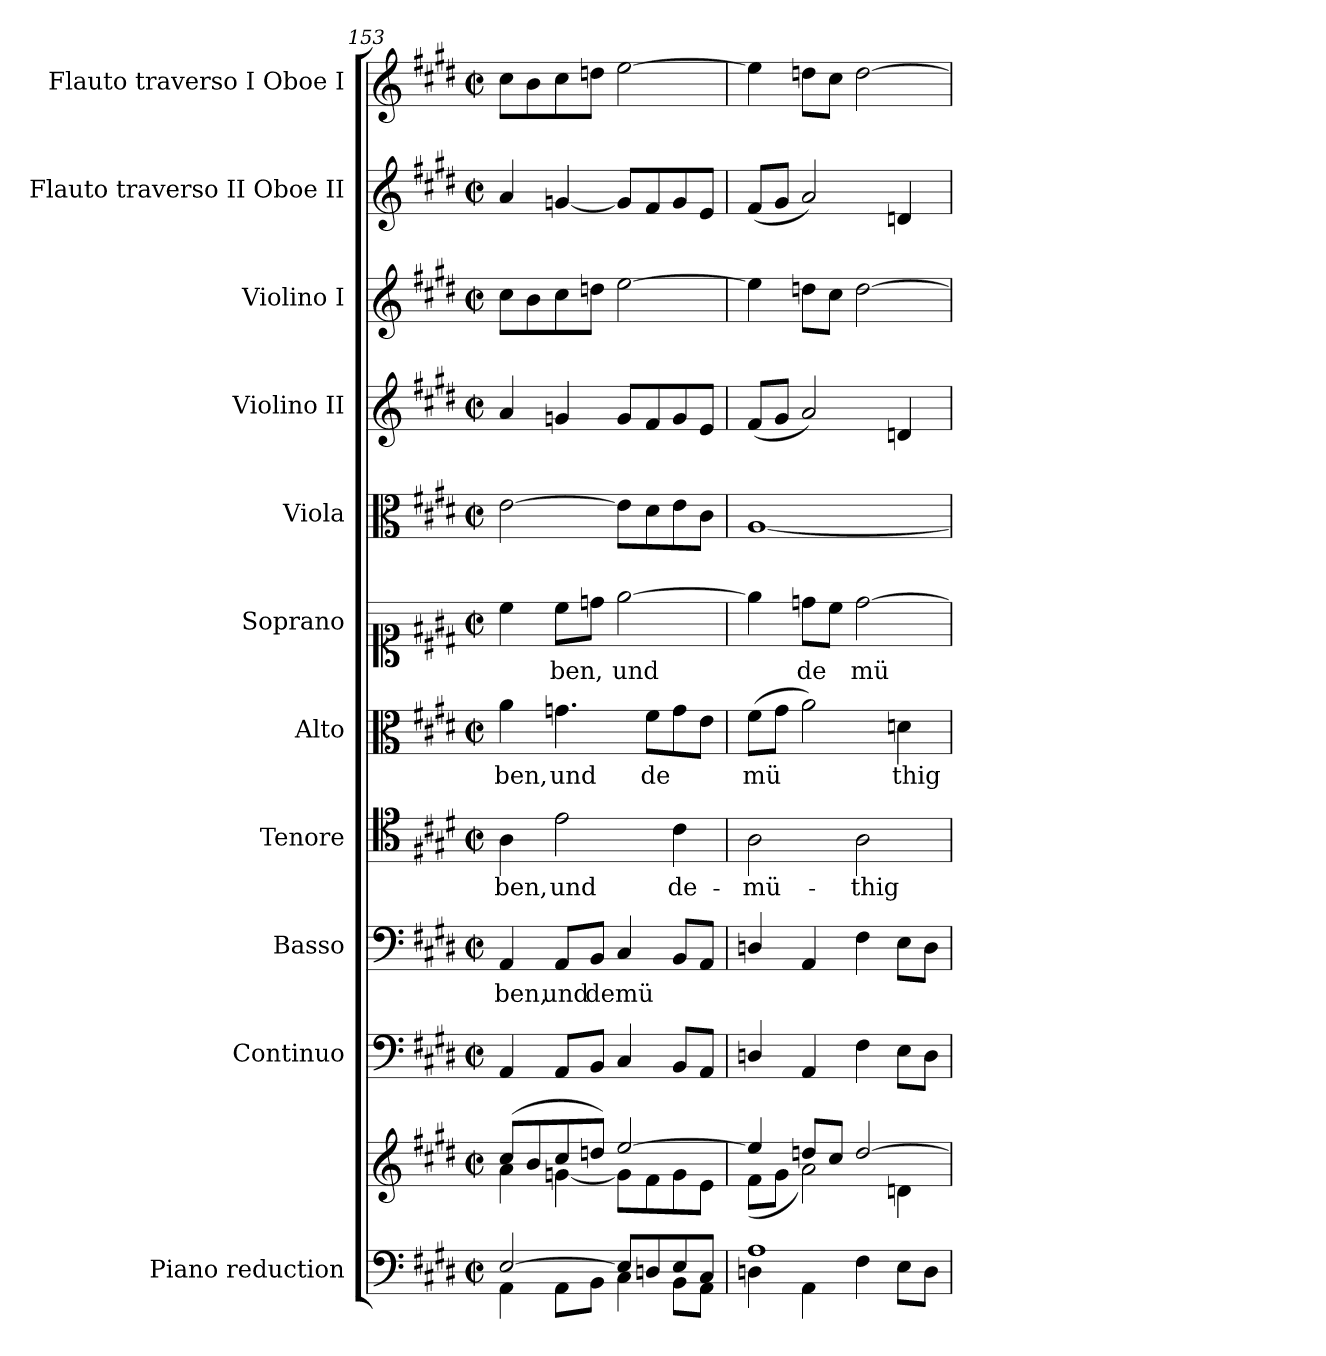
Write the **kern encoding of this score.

**kern	**kern	**kern	**kern	**text	**kern	**text	**kern	**text	**kern	**text	**kern	**kern	**kern	**kern	**kern
*part11	*part11	*part10	*part9	*part9	*part8	*part8	*part7	*part7	*part6	*part6	*part5	*part4	*part3	*part2	*part1
*staff12	*staff11	*staff10	*staff9	*staff9	*staff8	*staff8	*staff7	*staff7	*staff6	*staff6	*staff5	*staff4	*staff3	*staff2	*staff1
*I"Piano reduction	*	*I"Continuo	*I"Basso	*	*I"Tenore	*	*I"Alto	*	*I"Soprano	*	*I"Viola	*I"Violino II	*I"Violino I	*I"Flauto traverso II Oboe II	*I"Flauto traverso I Oboe I
*I'Pno	*	*	*	*	*	*	*	*	*	*	*	*	*	*I'Ob	*I'Ob
*clefF4	*clefG2	*clefF4	*clefF4	*	*clefC4	*	*clefC3	*	*clefC1	*	*clefC3	*clefG2	*clefG2	*clefG2	*clefG2
*k[f#c#g#d#]	*k[f#c#g#d#]	*k[f#c#g#d#]	*k[f#c#g#d#]	*	*k[f#c#g#d#]	*	*k[f#c#g#d#]	*	*k[f#c#g#d#]	*	*k[f#c#g#d#]	*k[f#c#g#d#]	*k[f#c#g#d#]	*k[f#c#g#d#]	*k[f#c#g#d#]
*M2/2	*M2/2	*M2/2	*M2/2	*	*M2/2	*	*M2/2	*	*M2/2	*	*M2/2	*M2/2	*M2/2	*M2/2	*M2/2
*met(c|)	*met(c|)	*met(c|)	*met(c|)	*	*met(c|)	*	*met(c|)	*	*met(c|)	*	*met(c|)	*met(c|)	*met(c|)	*met(c|)	*met(c|)
=153	=153	=153	=153	=153	=153	=153	=153	=153	=153	=153	=153	=153	=153	=153	=153
*^	*^	*	*	*	*	*	*	*	*	*	*	*	*	*	*
!	!	!	!	!	!	!LO:LY:b	!	!LO:LY:b	!	!LO:LY:b	!	!	!	!	!	!	!
[2E/	4AA\	(8cc#/L	4a\	4AA/	4AA/	ben,	4A\	ben,	4a\	ben,	4cc#\	.	[2e\	4a/	8cc#\L	4a/	8cc#\L
.	.	8b/	.	.	.	.	.	.	.	.	.	.	.	.	8b\	.	8b\
!	!	!	!	!	!	!LO:LY:b	!	!LO:LY:b	!	!LO:LY:b	!	!LO:LY:b	!	!	!	!	!
.	8AA\L	8cc#/	[4gn\	8AA/L	8AA/L	und	2e\	und	4.gn\	und	8cc#\L	ben,	.	4gn/	8cc#\	[4gn/	8cc#\
!	!	!	!	!	!	!LO:LY:b	!	!	!	!	!	!	!	!	!	!	!
.	8BB\J	8ddn/J)	.	8BB/J	8BB/J	demü	.	.	.	.	8ddn\J	.	.	.	8ddn\J	.	8ddn\J
!	!	!	!	!	!	!	!	!	!	!	!	!LO:LY:b	!	!	!	!	!
8E/L]	4C#\	[2ee/	8g\L]	4C#/	4C#/	.	.	.	.	.	[2ee\	und	8e\L]	8g/L	[2ee\	8g/L]	[2ee\
!	!	!	!	!	!	!	!	!	!	!LO:LY:b	!	!	!	!	!	!	!
8Dn/	.	.	8f#\	.	.	.	.	.	8f#\L	de	.	.	8d#\	8f#/	.	8f#/	.
!	!	!	!	!	!	!	!	!LO:LY:b	!	!	!	!	!	!	!	!	!
8E/	8BB\L	.	8g\	8BB/L	8BB/L	.	4c#\	de-	8g\	.	.	.	8e\	8g/	.	8g/	.
8C#/J	8AA\J	.	8e\J	8AA/J	8AA/J	.	.	.	8e\J	.	.	.	8c#\J	8e/J	.	8e/J	.
=154	=154	=154	=154	=154	=154	=154	=154	=154	=154	=154	=154	=154	=154	=154	=154	=154	=154
!	!	!	!	!	!	!	!	!LO:LY:b	!	!LO:LY:b	!	!	!	!	!	!	!
1A	4Dn\	4ee/]	(8f#\L	4Dn/	4Dn/	.	2A\	mü-	(8f#\L	mü	4ee\]	.	[1A	(8f#/L	4ee\]	(8f#/L	4ee\]
.	.	.	8g#\J	.	.	.	.	.	8g#\J	.	.	.	.	8g#/J	.	8g#/J	.
!	!	!	!	!	!	!	!	!	!	!	!	!LO:LY:b	!	!	!	!	!
.	4AA\	8ddn/L	2a\)	4AA/	4AA/	.	.	.	2a\)	.	8ddn\L	de	.	2a/)	8ddn\L	2a/)	8ddn\L
.	.	8cc#/J	.	.	.	.	.	.	.	.	8cc#\J	.	.	.	8cc#\J	.	8cc#\J
!	!	!	!	!	!	!	!	!LO:LY:b	!	!	!	!LO:LY:b	!	!	!	!	!
.	4F#\	[2dd/	.	4F#\	4F#\	.	2A\	thig	.	.	[2dd\	mü-	.	.	[2dd\	.	[2dd\
!	!	!	!	!	!	!	!	!	!	!LO:LY:b	!	!	!	!	!	!	!
.	8E\L	.	4dn\	8E\L	8E\L	.	.	.	4dn\	thig	.	.	.	4dn/	.	4dn/	.
.	8D\J	.	.	8D\J	8D\J	.	.	.	.	.	.	.	.	.	.	.	.
*v	*v	*	*	*	*	*	*	*	*	*	*	*	*	*	*	*	*
*	*v	*v	*	*	*	*	*	*	*	*	*	*	*	*	*	*
=	=	=	=	=	=	=	=	=	=	=	=	=	=	=	=
*-	*-	*-	*-	*-	*-	*-	*-	*-	*-	*-	*-	*-	*-	*-	*-
